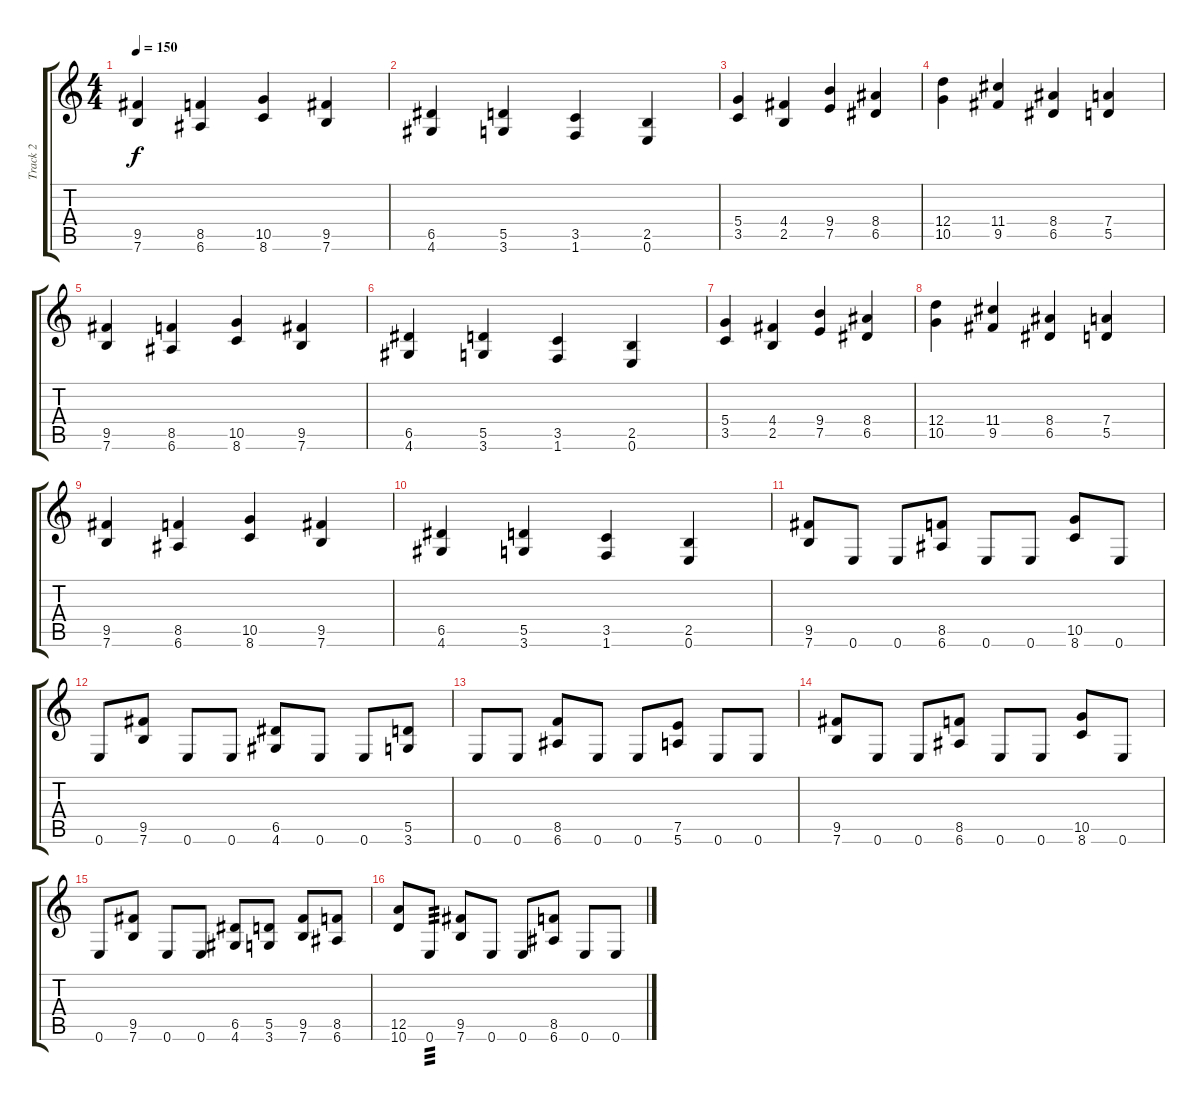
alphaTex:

\track ("Track 2" "Track 2") {instrument distortionguitar}
\staff {score tabs}
\tuning (E4 B3 G3 D3 A2 E2) {hide}
\ts (4 4)
\tempo 150
\clef g2
\ks c
(9.5 7.6).4{dy f} (8.5 6.6).4 (10.5 8.6).4 (9.5 7.6).4 |
(6.5 4.6).4 (5.5 3.6).4 (3.5 1.6).4 (2.5 0.6).4 |
(5.4 3.5).4 (4.4 2.5).4 (9.4 7.5).4 (8.4 6.5).4 |
(12.4 10.5).4 (11.4 9.5).4 (8.4 6.5).4 (7.4 5.5).4 |
(9.5 7.6).4 (8.5 6.6).4 (10.5 8.6).4 (9.5 7.6).4 |
(6.5 4.6).4 (5.5 3.6).4 (3.5 1.6).4 (2.5 0.6).4 |
(5.4 3.5).4 (4.4 2.5).4 (9.4 7.5).4 (8.4 6.5).4 |
(12.4 10.5).4 (11.4 9.5).4 (8.4 6.5).4 (7.4 5.5).4 |
(9.5 7.6).4 (8.5 6.6).4 (10.5 8.6).4 (9.5 7.6).4 |
(6.5 4.6).4 (5.5 3.6).4 (3.5 1.6).4 (2.5 0.6).4 |
(9.5 7.6).8 0.6.8 0.6.8 (8.5 6.6).8 0.6.8 0.6.8 (10.5 8.6).8 0.6.8 |
0.6.8 (9.5 7.6).8 0.6.8 0.6.8 (6.5 4.6).8 0.6.8 0.6.8 (5.5 3.6).8 |
0.6.8 0.6.8 (8.5 6.6).8 0.6.8 0.6.8 (7.5 5.6).8 0.6.8 0.6.8 |
(9.5 7.6).8 0.6.8 0.6.8 (8.5 6.6).8 0.6.8 0.6.8 (10.5 8.6).8 0.6.8 |
0.6.8 (9.5 7.6).8 0.6.8 0.6.8 (6.5 4.6).8 (5.5 3.6).8 (9.5 7.6).8 (8.5 6.6).8 |
(12.5 10.6).8 0.6.8{tp 3} (9.5 7.6).8 0.6.8 0.6.8 (8.5 6.6).8 0.6.8 0.6.8
